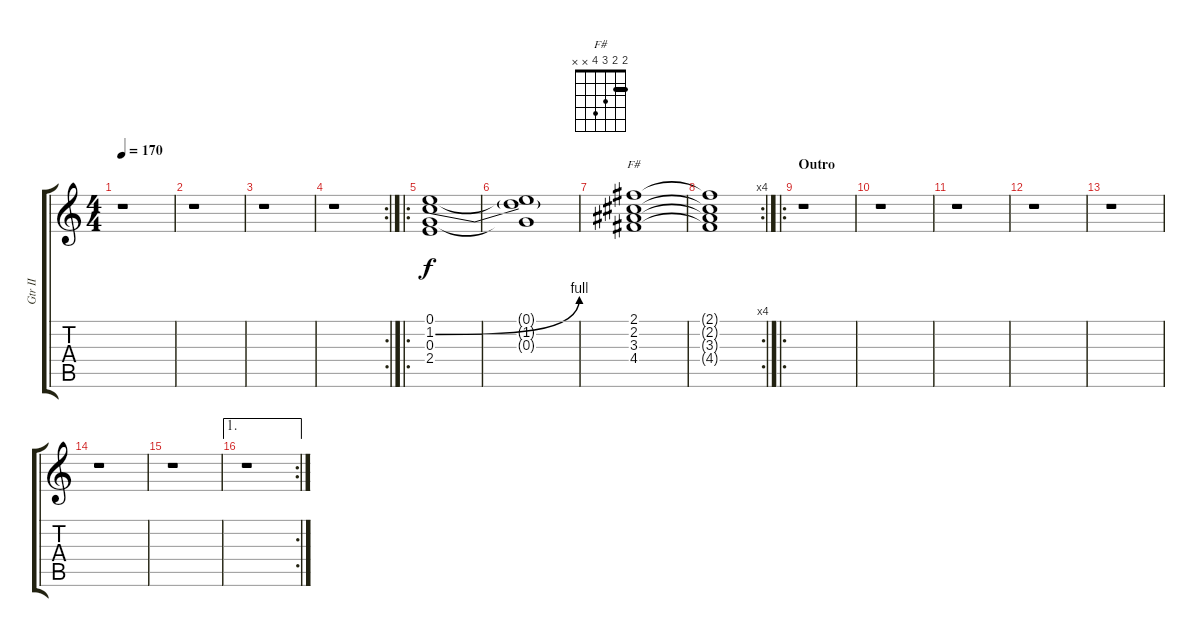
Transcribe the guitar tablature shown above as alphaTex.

\track ("Gtr II" "Gtr II") {instrument distortionguitar}
\staff {score tabs}
\tuning (E4 B3 G3 D3 A2 E2) {hide}
\chord ("F#" 2 2 3 4 x x) {barre 2}
\ts (4 4)
\tempo 170
\clef g2
\ks c
r.1{dy f} |
r.1 |
r.1 |
\rc 2
r.1 |
\ro
(0.1 1.2{be (bend 0 0 60 4)} 0.3 2.4).1 |
(0.1{t} 1.2{t} 0.3{t}).1 |
(2.1 2.2 3.3 4.4).1{ch "F#"} |
\rc 4
(2.1{t} 2.2{t} 3.3{t} 4.4{t}).1 |
\ro
\section ("" "Outro")
r.1 |
r.1 |
r.1 |
r.1 |
r.1 |
r.1 |
r.1 |
\ae 1
\rc 2
r.1
